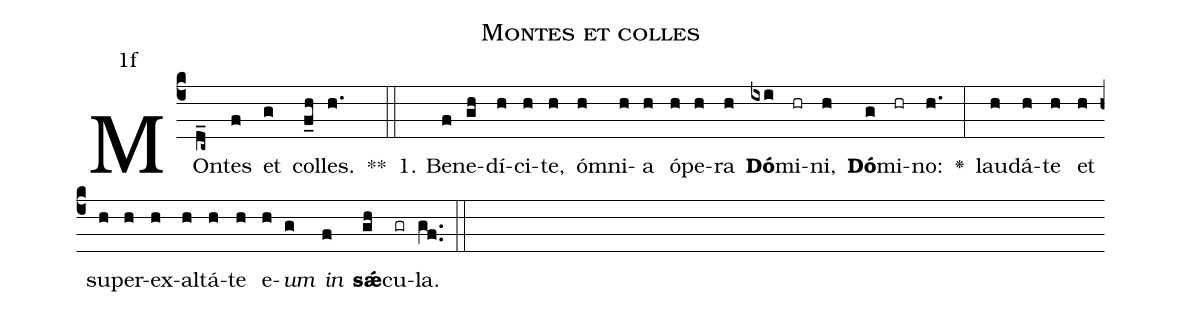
name:Montes et colles;
office-part:Antiphona;
mode:1;
annotation: 1f;
%%
(c4) MOn(d_c~)tes(f) et(g) col(f_h)les.(h.) **(::)
1. Be(f)ne(gh)dí(h)ci(h)te,(h) óm(h)ni(h)a(h) ó(h)pe(h)ra(h) <b>Dó</b>(ixi)mi(hr)ni,(h) <b>Dó</b>(g)mi(hr)no:(h.) <v>\greheightstar</v>(:) lau(h)dá(h)te(h) et(h) su(h)per(h)ex(h)al(h)tá(h)te(h) e(h)<i>um</i>(g) <i>in</i>(f) <b>s<sp>'ae</sp></b>(gh)cu(gr)la.(gf..) (::)
